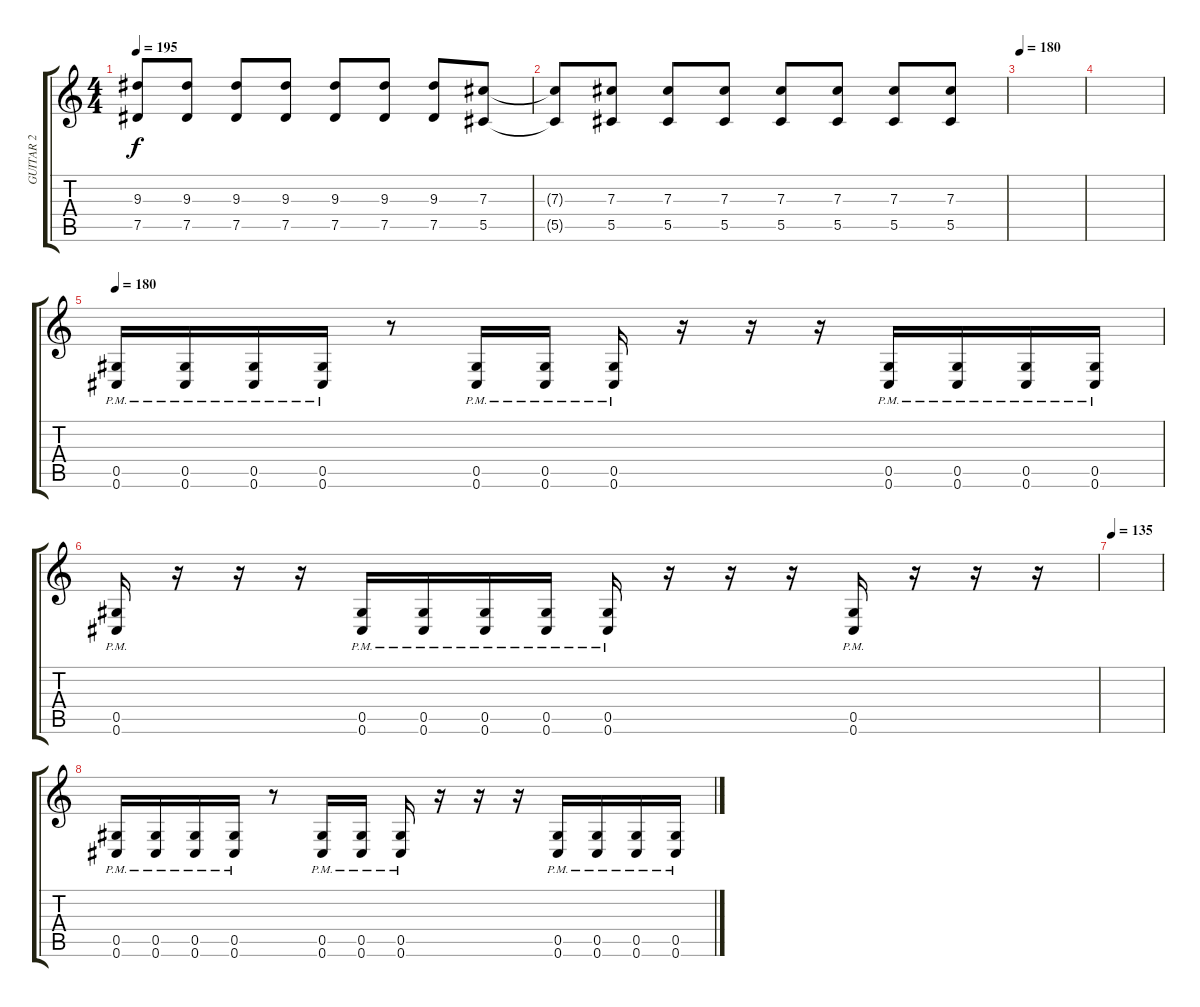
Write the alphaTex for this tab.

\track ("GUITAR 2" "GUITAR 2") {instrument distortionguitar}
\staff {score tabs}
\tuning (Eb4 Bb3 Gb3 Db3 Ab2 Db2) {hide}
\ts (4 4)
\tempo 195
\clef g2
\ks c
(9.3{t} 7.5{t}).8{dy f} (9.3 7.5).8 (9.3 7.5).8 (9.3 7.5).8 (9.3 7.5).8 (9.3 7.5).8 (9.3 7.5).8 (7.3 5.5).8 |
(7.3{t} 5.5{t}).8 (7.3 5.5).8 (7.3 5.5).8 (7.3 5.5).8 (7.3 5.5).8 (7.3 5.5).8 (7.3 5.5).8 (7.3 5.5).8 |
\tempo 180
|
|
\tempo 180
(0.5{pm} 0.6{pm}).16 (0.5{pm} 0.6{pm}).16 (0.5{pm} 0.6{pm}).16 (0.5{pm} 0.6{pm}).16 r.8 (0.5{pm} 0.6{pm}).16 (0.5{pm} 0.6{pm}).16 (0.5{pm} 0.6{pm}).16 r.16 r.16 r.16 (0.5{pm} 0.6{pm}).16 (0.5{pm} 0.6{pm}).16 (0.5{pm} 0.6{pm}).16 (0.5{pm} 0.6{pm}).16 |
(0.5{pm} 0.6{pm}).16 r.16 r.16 r.16 (0.5{pm} 0.6{pm}).16 (0.5{pm} 0.6{pm}).16 (0.5{pm} 0.6{pm}).16 (0.5{pm} 0.6{pm}).16 (0.5{pm} 0.6{pm}).16 r.16 r.16 r.16 (0.5{pm} 0.6{pm}).16 r.16 r.16 r.16 |
\tempo 135
|
(0.5{pm} 0.6{pm}).16 (0.5{pm} 0.6{pm}).16 (0.5{pm} 0.6{pm}).16 (0.5{pm} 0.6{pm}).16 r.8 (0.5{pm} 0.6{pm}).16 (0.5{pm} 0.6{pm}).16 (0.5{pm} 0.6{pm}).16 r.16 r.16 r.16 (0.5{pm} 0.6{pm}).16 (0.5{pm} 0.6{pm}).16 (0.5{pm} 0.6{pm}).16 (0.5{pm} 0.6{pm}).16
